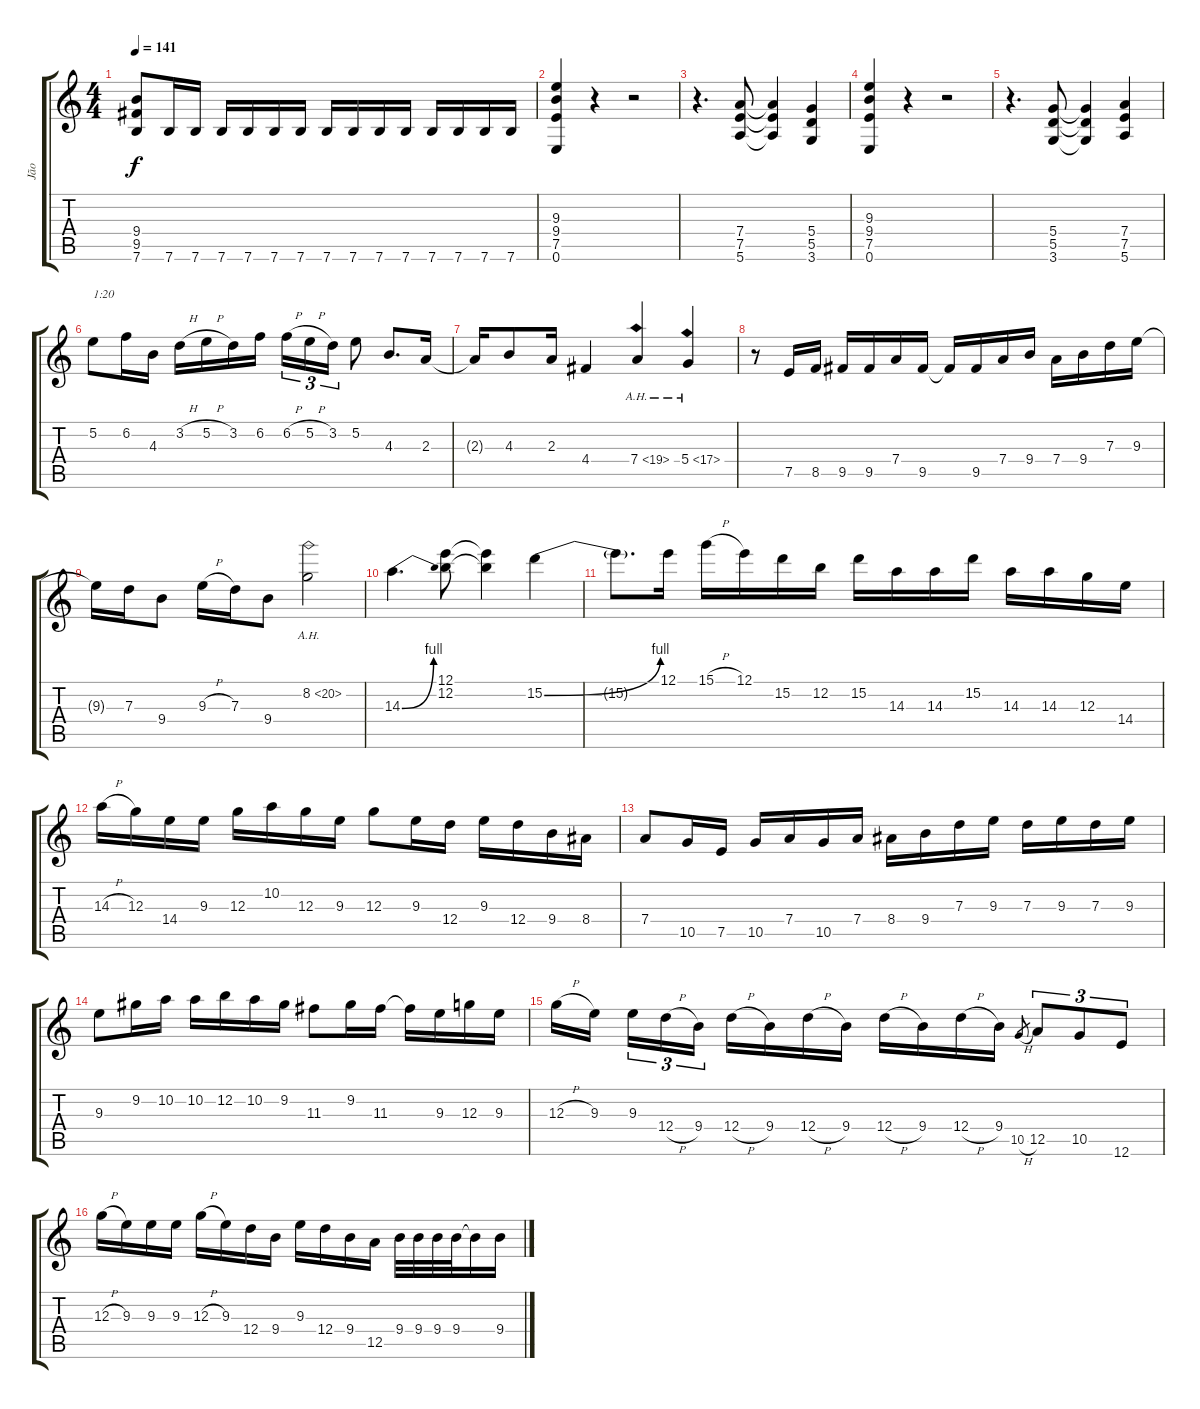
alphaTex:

\track ("Jão" "Jão") {instrument overdrivenguitar}
\staff {score tabs}
\tuning (E4 B3 G3 D3 A2 E2) {hide}
\ts (4 4)
\tempo 141
\clef g2
\ks c
(9.4{t} 9.5{t} 7.6{t}).8{dy f} 7.6.16 7.6.16 7.6.16 7.6.16 7.6.16 7.6.16 7.6.16 7.6.16 7.6.16 7.6.16 7.6.16 7.6.16 7.6.16 7.6.16 |
(9.3 9.4 7.5 0.6).4 r.4 r.2 |
r.4{d} (7.4 7.5 5.6).8 (7.4{t} 7.5{t} 5.6{t}).4 (5.4 5.5 3.6).4 |
(9.3 9.4 7.5 0.6).4 r.4 r.2 |
r.4{d} (5.4 5.5 3.6).8 (5.4{t} 5.5{t} 3.6{t}).4 (7.4 7.5 5.6).4 |
5.2.8{txt "1:20"} 6.2.16 4.3.16 3.2{h}.16 5.2{h}.16 3.2.16 6.2.16 6.2{h}.16{tu (3 2)} 5.2{h}.16{tu (3 2)} 3.2.16{tu (3 2)} 5.2.8 4.3.8{d} 2.3.16 |
2.3{t}.16 4.3.8 2.3.16 4.4.4 7.4{ah 12}.4 5.4{ah 12}.4 |
r.8 7.5.16 8.5.16 9.5.16 9.5.16 7.4.16 9.5.16 9.5{t}.16 9.5.16 7.4.16 9.4.16 7.4.16 9.4.16 7.3.16 9.3.16 |
9.3{t}.16 7.3.16 9.4.8 9.3{h}.16 7.3.16 9.4.8 8.2{ah 12}.2 |
14.3{be (bend 0 0 60 4)}.4{d} (12.1 12.2).8 (12.1{t} 12.2{t}).4 15.2{be (bend 0 0 60 4)}.4 |
15.2{t}.8{d} 12.1.16 15.1{h}.16 12.1.16 15.2.16 12.2.16 15.2.16 14.3.16 14.3.16 15.2.16 14.3.16 14.3.16 12.3.16 14.4.16 |
14.3{h}.16 12.3.16 14.4.16 9.3.16 12.3.16 10.2.16 12.3.16 9.3.16 12.3.8 9.3.16 12.4.16 9.3.16 12.4.16 9.4.16 8.4.16 |
7.4.8 10.5.16 7.5.16 10.5.16 7.4.16 10.5.16 7.4.16 8.4.16 9.4.16 7.3.16 9.3.16 7.3.16 9.3.16 7.3.16 9.3.16 |
9.3.8 9.2.16 10.2.16 10.2.16 12.2.16 10.2.16 9.2.16 11.3.8 9.2.16 11.3.16 11.3{t}.16 9.3.16 12.3.16 9.3.16 |
12.3{h}.16 9.3.16{beam splitsecondary} 9.3.16{tu (3 2)} 12.4{h}.16{tu (3 2)} 9.4.16{tu (3 2)} 12.4{h}.16 9.4.16 12.4{h}.16 9.4.16 12.4{h}.16 9.4.16 12.4{h}.16 9.4.16 10.5{h}.8{gr} 12.5.8{tu (3 2)} 10.5.8{tu (3 2)} 12.6.8{tu (3 2)} |
12.3{h}.16 9.3.16 9.3.16 9.3.16 12.3{h}.16 9.3.16 12.4.16 9.4.16 9.3.16 12.4.16 9.4.16 12.5.16 9.4.32 9.4.32 9.4.32 9.4.32 9.4{t}.16 9.4.16
